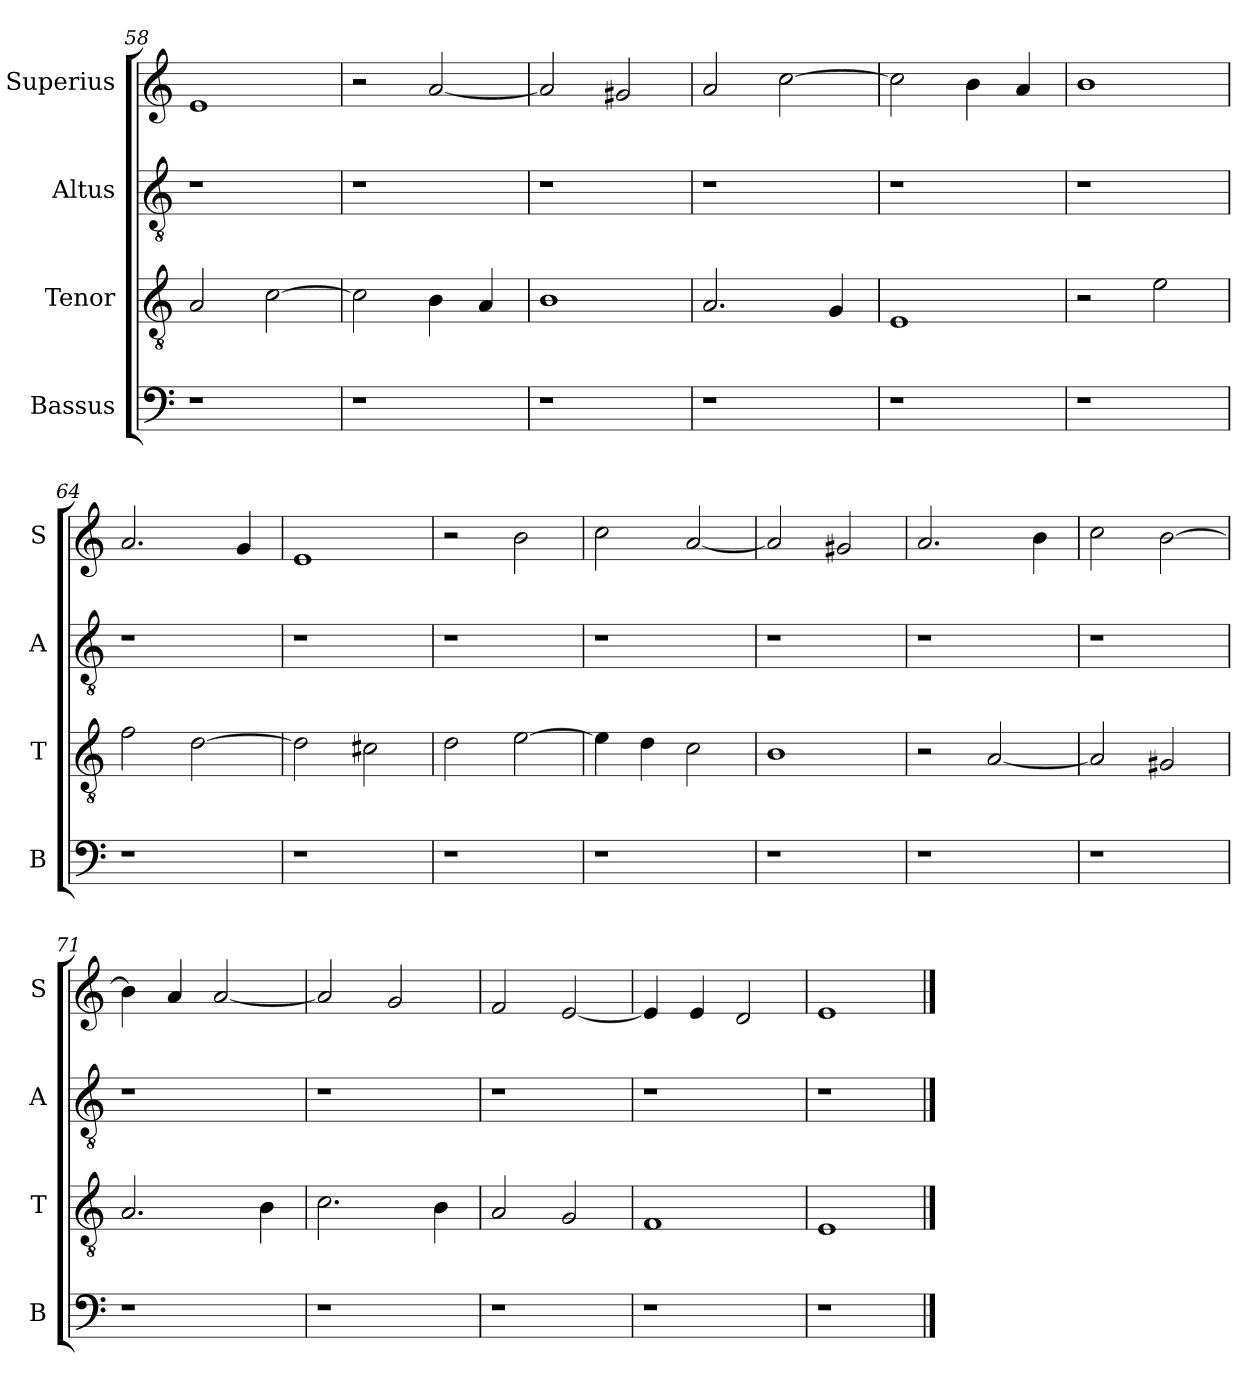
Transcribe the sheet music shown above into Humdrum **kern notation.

**kern	**kern	**kern	**kern
*part4	*part3	*part2	*part1
*staff4	*staff3	*staff2	*staff1
*I"Bassus	*I"Tenor	*I"Altus	*I"Superius
*I'B	*I'T	*I'A	*I'S
*clefF4	*clefGv2	*clefGv2	*clefG2
*k[]	*k[]	*k[]	*k[]
=58	=58	=58	=58
1r	2A/	1r	1e
.	[2c\	.	.
=59	=59	=59	=59
1r	2c\]	1r	2r
.	4B\	.	[2a/
.	4A/	.	.
=60	=60	=60	=60
1r	1B	1r	2a/]
.	.	.	2g#X/
=61	=61	=61	=61
1r	2.A/	1r	2a/
.	.	.	[2cc\
.	4G/	.	.
=62	=62	=62	=62
1r	1E	1r	2cc\]
.	.	.	4b\
.	.	.	4a/
=63	=63	=63	=63
1r	2r	1r	1b
.	2e\	.	.
=64	=64	=64	=64
1r	2f\	1r	2.a/
.	[2d\	.	.
.	.	.	4g/
=65	=65	=65	=65
1r	2d\]	1r	1e
.	2c#X\	.	.
=66	=66	=66	=66
1r	2d\	1r	2r
.	[2e\	.	2b\
=67	=67	=67	=67
1r	4e\]	1r	2cc\
.	4d\	.	.
.	2c\	.	[2a/
=68	=68	=68	=68
1r	1B	1r	2a/]
.	.	.	2g#X/
=69	=69	=69	=69
1r	2r	1r	2.a/
.	[2A/	.	.
.	.	.	4b\
=70	=70	=70	=70
1r	2A/]	1r	2cc\
.	2G#X/	.	[2b\
=71	=71	=71	=71
1r	2.A/	1r	4b\]
.	.	.	4a/
.	.	.	[2a/
.	4B\	.	.
=72	=72	=72	=72
1r	2.c\	1r	2a/]
.	.	.	2g/
.	4B\	.	.
=73	=73	=73	=73
1r	2A/	1r	2f/
.	2G/	.	[2e/
=74	=74	=74	=74
1r	1F	1r	4e/]
.	.	.	4e/
.	.	.	2d/
=75	=75	=75	=75
1r	1E	1r	1e
==	==	==	==
*-	*-	*-	*-
